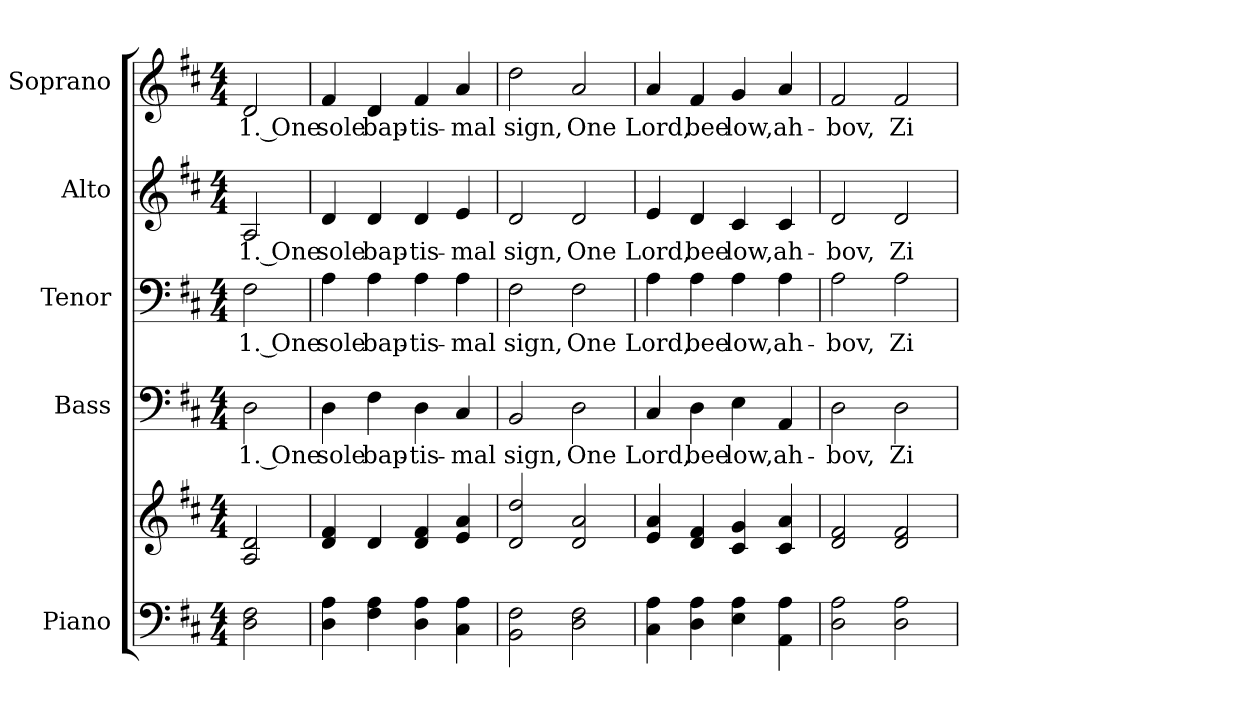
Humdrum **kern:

**kern	**kern	**kern	**text	**kern	**text	**kern	**text	**kern	**text
*part5	*part5	*part4	*part4	*part3	*part3	*part2	*part2	*part1	*part1
*staff6	*staff5	*staff4	*staff4	*staff3	*staff3	*staff2	*staff2	*staff1	*staff1
*I"Piano	*	*I"Bass	*	*I"Tenor	*	*I"Alto	*	*I"Soprano	*
*I'Pno.	*	*I'B.	*	*I'T.	*	*I'A.	*	*I'S.	*
!!LO:PB:g=z
*clefF4	*clefG2	*clefF4	*	*clefF4	*	*clefG2	*	*clefG2	*
*k[f#c#]	*k[f#c#]	*k[f#c#]	*	*k[f#c#]	*	*k[f#c#]	*	*k[f#c#]	*
*D:	*D:	*D:	*	*D:	*	*D:	*	*D:	*
*M4/4	*M4/4	*M4/4	*	*M4/4	*	*M4/4	*	*M4/4	*
*MM170	*MM170	*MM170	*	*MM170	*	*MM170	*	*MM170	*
=1	=1	=1	=1	=1	=1	=1	=1	=1	=1
!	!	!	!LO:LY:b:color=#000000	!	!	!	!	!	!
!	!	!	!	!	!LO:LY:b:color=#000000	!	!	!	!
!	!	!	!	!	!	!	!LO:LY:b:color=#000000	!	!
!	!	!	!	!	!	!	!	!	!LO:LY:b:color=#000000
2Di\ 2F#i	2Ai/ 2di	2Di\	1. One	2F#i\	1. One	2Ai/	1. One	2di/	1. One
=2	=2	=2	=2	=2	=2	=2	=2	=2	=2
!	!	!	!LO:LY:b:color=#000000	!	!	!	!	!	!
!	!	!	!	!	!LO:LY:b:color=#000000	!	!	!	!
!	!	!	!	!	!	!	!LO:LY:b:color=#000000	!	!
!	!	!	!	!	!	!	!	!	!LO:LY:b:color=#000000
4Di\ 4Ai	4di/ 4f#i	4Di\	sole	4Ai\	sole	4di/	sole	4f#i/	sole
!	!	!	!LO:LY:b:color=#000000	!	!	!	!	!	!
!	!	!	!	!	!LO:LY:b:color=#000000	!	!	!	!
!	!	!	!	!	!	!	!LO:LY:b:color=#000000	!	!
!	!	!	!	!	!	!	!	!	!LO:LY:b:color=#000000
4F#i\ 4Ai	4di/	4F#i\	bap-	4Ai\	bap-	4di/	bap-	4di/	bap-
!	!	!	!LO:LY:b:color=#000000	!	!	!	!	!	!
!	!	!	!	!	!LO:LY:b:color=#000000	!	!	!	!
!	!	!	!	!	!	!	!LO:LY:b:color=#000000	!	!
!	!	!	!	!	!	!	!	!	!LO:LY:b:color=#000000
4Di\ 4Ai	4di/ 4f#i	4Di\	-tis-	4Ai\	-tis-	4di/	-tis-	4f#i/	-tis-
!	!	!	!LO:LY:b:color=#000000	!	!	!	!	!	!
!	!	!	!	!	!LO:LY:b:color=#000000	!	!	!	!
!	!	!	!	!	!	!	!LO:LY:b:color=#000000	!	!
!	!	!	!	!	!	!	!	!	!LO:LY:b:color=#000000
4C#i\ 4Ai	4ei/ 4ai	4C#i/	-mal	4Ai\	-mal	4ei/	-mal	4ai/	-mal
=3	=3	=3	=3	=3	=3	=3	=3	=3	=3
!	!	!	!LO:LY:b:color=#000000	!	!	!	!	!	!
!	!	!	!	!	!LO:LY:b:color=#000000	!	!	!	!
!	!	!	!	!	!	!	!LO:LY:b:color=#000000	!	!
!	!	!	!	!	!	!	!	!	!LO:LY:b:color=#000000
2BBi\ 2F#i	2di/ 2ddi	2BBi/	sign,	2F#i\	sign,	2di/	sign,	2ddi\	sign,
!	!	!	!LO:LY:b:color=#000000	!	!	!	!	!	!
!	!	!	!	!	!LO:LY:b:color=#000000	!	!	!	!
!	!	!	!	!	!	!	!LO:LY:b:color=#000000	!	!
!	!	!	!	!	!	!	!	!	!LO:LY:b:color=#000000
2Di\ 2F#i	2di/ 2ai	2Di\	One	2F#i\	One	2di/	One	2ai/	One
!!LO:PB:g=z
=4	=4	=4	=4	=4	=4	=4	=4	=4	=4
!	!	!	!LO:LY:b:color=#000000	!	!	!	!	!	!
!	!	!	!	!	!LO:LY:b:color=#000000	!	!	!	!
!	!	!	!	!	!	!	!LO:LY:b:color=#000000	!	!
!	!	!	!	!	!	!	!	!	!LO:LY:b:color=#000000
4C#i\ 4Ai	4ei/ 4ai	4C#i/	Lord,	4Ai\	Lord,	4ei/	Lord,	4ai/	Lord,
!	!	!	!LO:LY:b:color=#000000	!	!	!	!	!	!
!	!	!	!	!	!LO:LY:b:color=#000000	!	!	!	!
!	!	!	!	!	!	!	!LO:LY:b:color=#000000	!	!
!	!	!	!	!	!	!	!	!	!LO:LY:b:color=#000000
4Di\ 4Ai	4di/ 4f#i	4Di\	bee	4Ai\	bee	4di/	bee	4f#i/	bee
!	!	!	!LO:LY:b:color=#000000	!	!	!	!	!	!
!	!	!	!	!	!LO:LY:b:color=#000000	!	!	!	!
!	!	!	!	!	!	!	!LO:LY:b:color=#000000	!	!
!	!	!	!	!	!	!	!	!	!LO:LY:b:color=#000000
4Ei\ 4Ai	4c#i/ 4gi	4Ei\	low,	4Ai\	low,	4c#i/	low,	4gi/	low,
!	!	!	!LO:LY:b:color=#000000	!	!	!	!	!	!
!	!	!	!	!	!LO:LY:b:color=#000000	!	!	!	!
!	!	!	!	!	!	!	!LO:LY:b:color=#000000	!	!
!	!	!	!	!	!	!	!	!	!LO:LY:b:color=#000000
4AAi\ 4Ai	4c#i/ 4ai	4AAi/	ah-	4Ai\	ah-	4c#i/	ah-	4ai/	ah-
=5	=5	=5	=5	=5	=5	=5	=5	=5	=5
!	!	!	!LO:LY:b:color=#000000	!	!	!	!	!	!
!	!	!	!	!	!LO:LY:b:color=#000000	!	!	!	!
!	!	!	!	!	!	!	!LO:LY:b:color=#000000	!	!
!	!	!	!	!	!	!	!	!	!LO:LY:b:color=#000000
2Di\ 2Ai	2di/ 2f#i	2Di\	-bov,	2Ai\	-bov,	2di/	-bov,	2f#i/	-bov,
!	!	!	!LO:LY:b:color=#000000	!	!	!	!	!	!
!	!	!	!	!	!LO:LY:b:color=#000000	!	!	!	!
!	!	!	!	!	!	!	!LO:LY:b:color=#000000	!	!
!	!	!	!	!	!	!	!	!	!LO:LY:b:color=#000000
2Di\ 2Ai	2di/ 2f#i	2Di\	Zi-	2Ai\	Zi-	2di/	Zi-	2f#i/	Zi-
=	=	=	=	=	=	=	=	=	=
*-	*-	*-	*-	*-	*-	*-	*-	*-	*-
